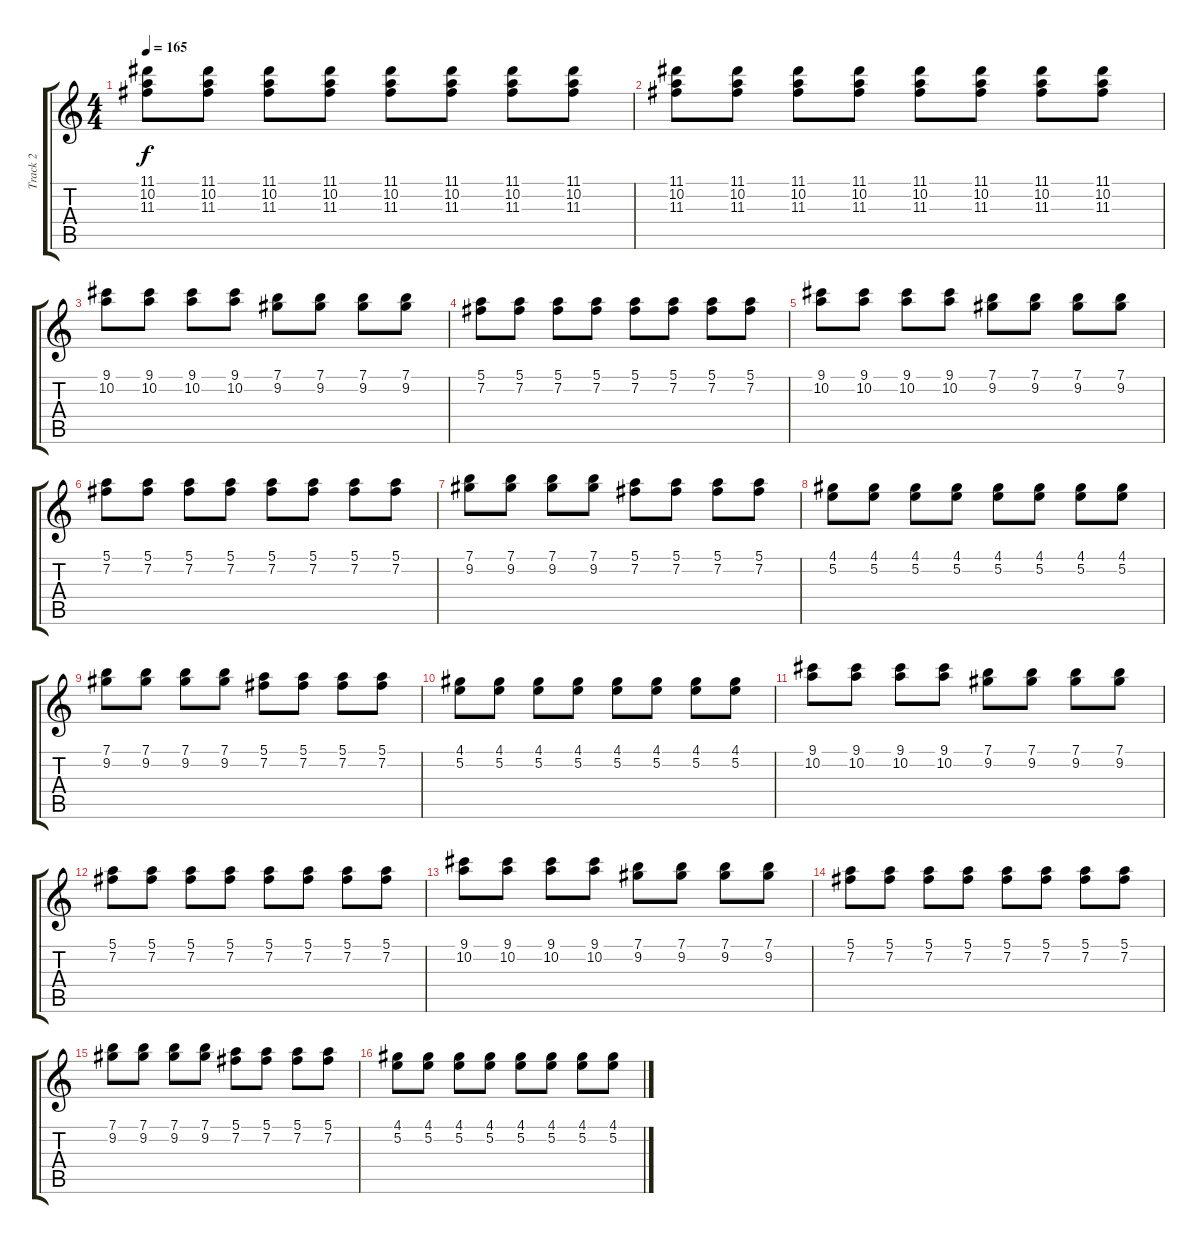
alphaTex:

\track ("Track 2" "Track 2") {instrument acousticguitarsteel}
\staff {score tabs}
\tuning (E4 B3 G3 D3 A2 E2) {hide}
\ts (4 4)
\tempo 165
\clef g2
\ks c
(11.1 10.2 11.3).8{dy f} (11.1 10.2 11.3).8 (11.1 10.2 11.3).8 (11.1 10.2 11.3).8 (11.1 10.2 11.3).8 (11.1 10.2 11.3).8 (11.1 10.2 11.3).8 (11.1 10.2 11.3).8 |
(11.1 10.2 11.3).8 (11.1 10.2 11.3).8 (11.1 10.2 11.3).8 (11.1 10.2 11.3).8 (11.1 10.2 11.3).8 (11.1 10.2 11.3).8 (11.1 10.2 11.3).8 (11.1 10.2 11.3).8 |
(9.1 10.2).8 (9.1 10.2).8 (9.1 10.2).8 (9.1 10.2).8 (7.1 9.2).8 (7.1 9.2).8 (7.1 9.2).8 (7.1 9.2).8 |
(5.1 7.2).8 (5.1 7.2).8 (5.1 7.2).8 (5.1 7.2).8 (5.1 7.2).8 (5.1 7.2).8 (5.1 7.2).8 (5.1 7.2).8 |
(9.1 10.2).8 (9.1 10.2).8 (9.1 10.2).8 (9.1 10.2).8 (7.1 9.2).8 (7.1 9.2).8 (7.1 9.2).8 (7.1 9.2).8 |
(5.1 7.2).8 (5.1 7.2).8 (5.1 7.2).8 (5.1 7.2).8 (5.1 7.2).8 (5.1 7.2).8 (5.1 7.2).8 (5.1 7.2).8 |
(7.1 9.2).8 (7.1 9.2).8 (7.1 9.2).8 (7.1 9.2).8 (5.1 7.2).8 (5.1 7.2).8 (5.1 7.2).8 (5.1 7.2).8 |
(4.1 5.2).8 (4.1 5.2).8 (4.1 5.2).8 (4.1 5.2).8 (4.1 5.2).8 (4.1 5.2).8 (4.1 5.2).8 (4.1 5.2).8 |
(7.1 9.2).8 (7.1 9.2).8 (7.1 9.2).8 (7.1 9.2).8 (5.1 7.2).8 (5.1 7.2).8 (5.1 7.2).8 (5.1 7.2).8 |
(4.1 5.2).8 (4.1 5.2).8 (4.1 5.2).8 (4.1 5.2).8 (4.1 5.2).8 (4.1 5.2).8 (4.1 5.2).8 (4.1 5.2).8 |
(9.1 10.2).8 (9.1 10.2).8 (9.1 10.2).8 (9.1 10.2).8 (7.1 9.2).8 (7.1 9.2).8 (7.1 9.2).8 (7.1 9.2).8 |
(5.1 7.2).8 (5.1 7.2).8 (5.1 7.2).8 (5.1 7.2).8 (5.1 7.2).8 (5.1 7.2).8 (5.1 7.2).8 (5.1 7.2).8 |
(9.1 10.2).8 (9.1 10.2).8 (9.1 10.2).8 (9.1 10.2).8 (7.1 9.2).8 (7.1 9.2).8 (7.1 9.2).8 (7.1 9.2).8 |
(5.1 7.2).8 (5.1 7.2).8 (5.1 7.2).8 (5.1 7.2).8 (5.1 7.2).8 (5.1 7.2).8 (5.1 7.2).8 (5.1 7.2).8 |
(7.1 9.2).8 (7.1 9.2).8 (7.1 9.2).8 (7.1 9.2).8 (5.1 7.2).8 (5.1 7.2).8 (5.1 7.2).8 (5.1 7.2).8 |
(4.1 5.2).8 (4.1 5.2).8 (4.1 5.2).8 (4.1 5.2).8 (4.1 5.2).8 (4.1 5.2).8 (4.1 5.2).8 (4.1 5.2).8
